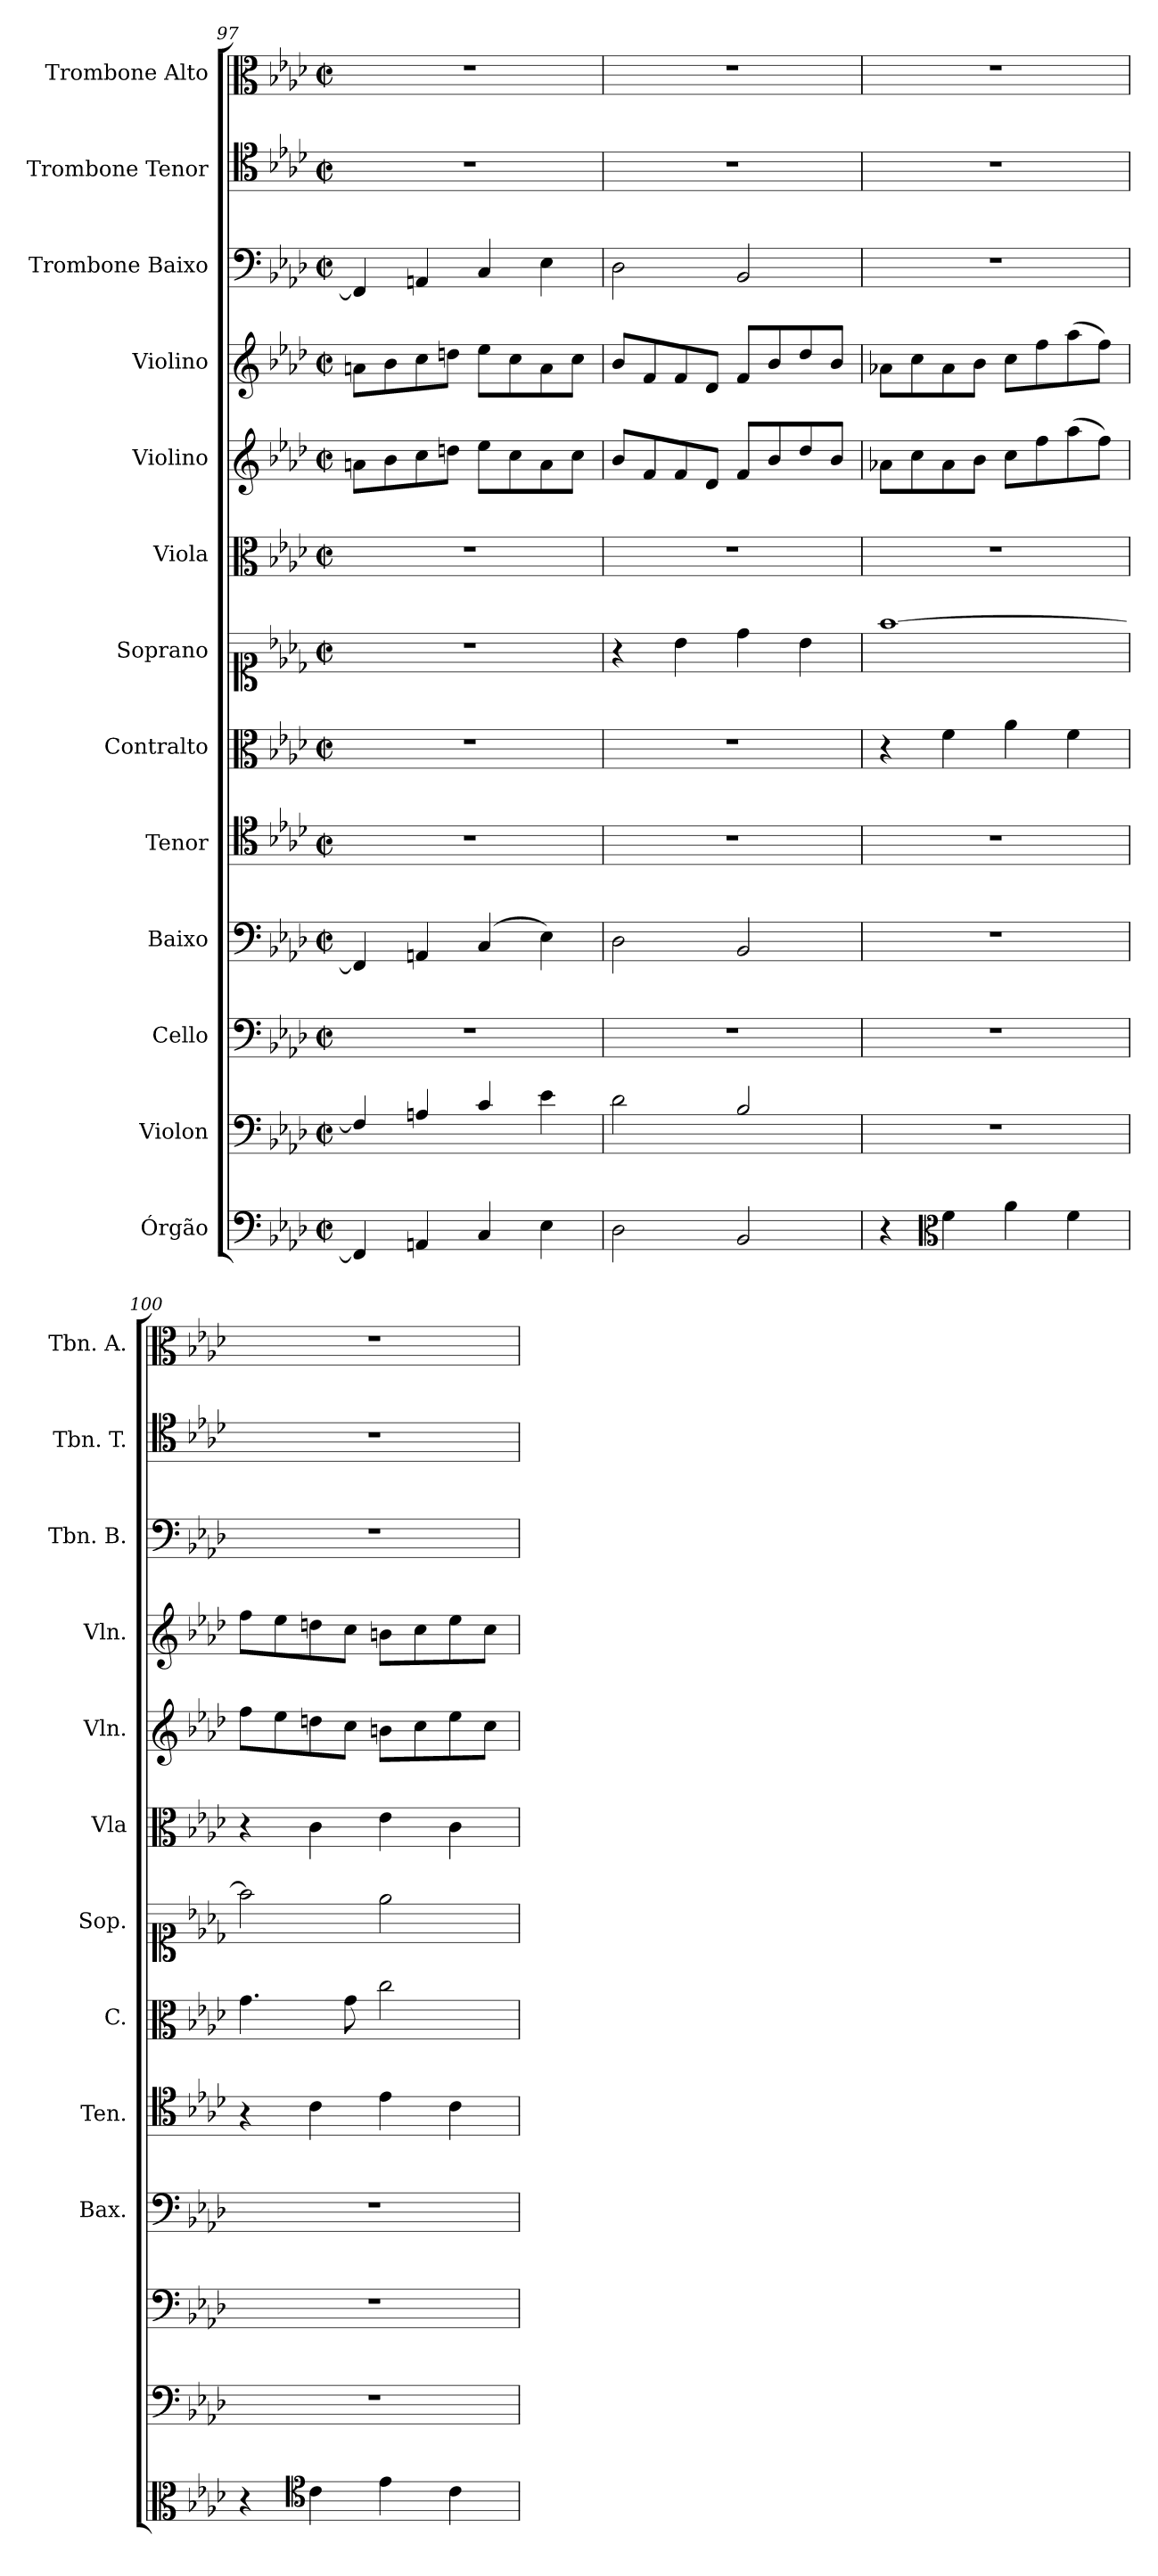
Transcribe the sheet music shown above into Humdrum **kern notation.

**kern	**kern	**kern	**kern	**kern	**kern	**kern	**kern	**kern	**kern	**kern	**kern	**kern
*part13	*part12	*part11	*part10	*part9	*part8	*part7	*part6	*part5	*part4	*part3	*part2	*part1
*staff13	*staff12	*staff11	*staff10	*staff9	*staff8	*staff7	*staff6	*staff5	*staff4	*staff3	*staff2	*staff1
*I"Órgão	*I"Violon	*I"Cello	*I"Baixo	*I"Tenor	*I"Contralto	*I"Soprano	*I"Viola	*I"Violino	*I"Violino	*I"Trombone Baixo	*I"Trombone Tenor	*I"Trombone Alto
*	*	*	*I'Bax.	*I'Ten.	*I'C.	*I'Sop.	*I'Vla	*I'Vln.	*I'Vln.	*I'Tbn. B.	*I'Tbn. T.	*I'Tbn. A.
!!LO:PB:g=z
*clefF4	*clefF4	*clefF4	*clefF4	*clefC4	*clefC3	*clefC1	*clefC3	*clefG2	*clefG2	*clefF4	*clefC4	*clefC3
*	*ITrd7c12	*	*	*	*	*	*	*	*	*	*	*
*k[b-e-a-d-]	*k[b-e-a-d-]	*k[b-e-a-d-]	*k[b-e-a-d-]	*k[b-e-a-d-]	*k[b-e-a-d-]	*k[b-e-a-d-]	*k[b-e-a-d-]	*k[b-e-a-d-]	*k[b-e-a-d-]	*k[b-e-a-d-]	*k[b-e-a-d-]	*k[b-e-a-d-]
*M2/2	*M2/2	*M2/2	*M2/2	*M2/2	*M2/2	*M2/2	*M2/2	*M2/2	*M2/2	*M2/2	*M2/2	*M2/2
*met(c|)	*met(c|)	*met(c|)	*met(c|)	*met(c|)	*met(c|)	*met(c|)	*met(c|)	*met(c|)	*met(c|)	*met(c|)	*met(c|)	*met(c|)
=97	=97	=97	=97	=97	=97	=97	=97	=97	=97	=97	=97	=97
4FF/]	4FF/]	1r	4FF/]	1r	1r	1r	1r	8an\L	8an\L	4FF/]	1r	1r
.	.	.	.	.	.	.	.	8b-\	8b-\	.	.	.
4AAn/	4AAn/	.	4AAn/	.	.	.	.	8cc\	8cc\	4AAn/	.	.
.	.	.	.	.	.	.	.	8ddn\J	8ddn\J	.	.	.
4C/	4C/	.	(>4C/	.	.	.	.	8ee-\L	8ee-\L	4C/	.	.
.	.	.	.	.	.	.	.	8cc\	8cc\	.	.	.
4E-\	4E-\	.	4E-\)	.	.	.	.	8a\	8a\	4E-\	.	.
.	.	.	.	.	.	.	.	8cc\J	8cc\J	.	.	.
=98	=98	=98	=98	=98	=98	=98	=98	=98	=98	=98	=98	=98
2D-\	2D-\	1r	2D-\	1r	1r	4r	1r	8b-/L	8b-/L	2D-\	1r	1r
.	.	.	.	.	.	.	.	8f/	8f/	.	.	.
.	.	.	.	.	.	4b-\	.	8f/	8f/	.	.	.
.	.	.	.	.	.	.	.	8d-/J	8d-/J	.	.	.
2BB-/	2BB-/	.	2BB-/	.	.	4dd-\	.	8f/L	8f/L	2BB-/	.	.
.	.	.	.	.	.	.	.	8b-/	8b-/	.	.	.
.	.	.	.	.	.	4b-\	.	8dd-/	8dd-/	.	.	.
.	.	.	.	.	.	.	.	8b-/J	8b-/J	.	.	.
=99	=99	=99	=99	=99	=99	=99	=99	=99	=99	=99	=99	=99
4r	1r	1r	1r	1r	4r	[1ff	1r	8a-X\L	8a-X\L	1r	1r	1r
.	.	.	.	.	.	.	.	8cc\	8cc\	.	.	.
*clefC3	*	*	*	*	*	*	*	*	*	*	*	*
4f\	.	.	.	.	4f\	.	.	8a-\	8a-\	.	.	.
.	.	.	.	.	.	.	.	8b-\J	8b-\J	.	.	.
4a-\	.	.	.	.	4a-\	.	.	8cc\L	8cc\L	.	.	.
.	.	.	.	.	.	.	.	8ff\	8ff\	.	.	.
4f\	.	.	.	.	4f\	.	.	(>8aa-\	(>8aa-\	.	.	.
.	.	.	.	.	.	.	.	8ff\J)	8ff\J)	.	.	.
=100	=100	=100	=100	=100	=100	=100	=100	=100	=100	=100	=100	=100
4r	1r	1r	1r	4r	4.g\	2ff\]	4r	8ff\L	8ff\L	1r	1r	1r
.	.	.	.	.	.	.	.	8ee-\	8ee-\	.	.	.
*clefC4	*	*	*	*	*	*	*	*	*	*	*	*
4c\	.	.	.	4c\	.	.	4c\	8ddn\	8ddn\	.	.	.
.	.	.	.	.	8g\	.	.	8cc\J	8cc\J	.	.	.
4e-\	.	.	.	4e-\	2cc\	2ee-\	4e-\	8bn\L	8bn\L	.	.	.
.	.	.	.	.	.	.	.	8cc\	8cc\	.	.	.
4c\	.	.	.	4c\	.	.	4c\	8ee-\	8ee-\	.	.	.
.	.	.	.	.	.	.	.	8cc\J	8cc\J	.	.	.
=	=	=	=	=	=	=	=	=	=	=	=	=
*-	*-	*-	*-	*-	*-	*-	*-	*-	*-	*-	*-	*-
